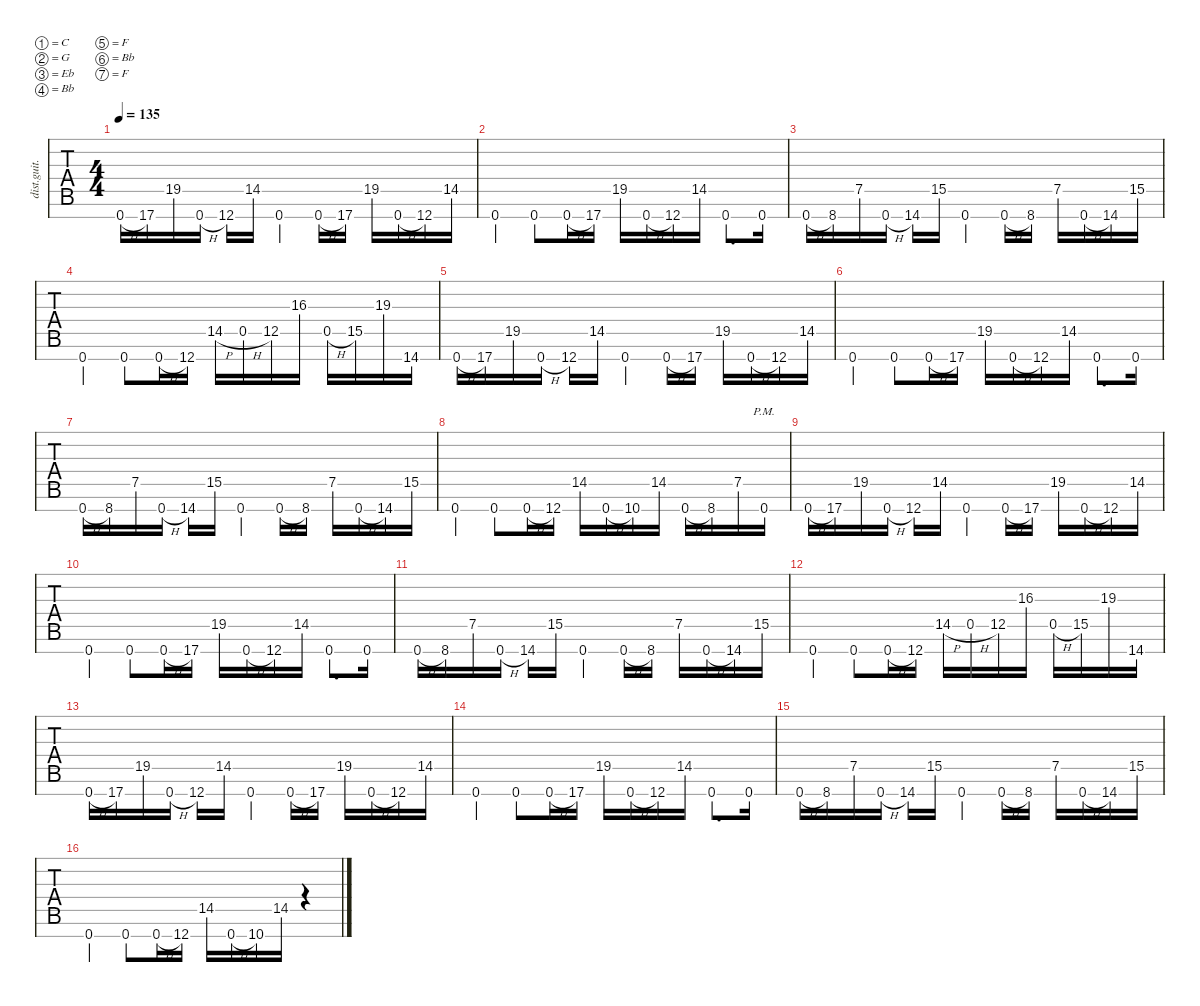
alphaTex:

\defaultSystemsLayout 4
\hideDynamics
\bracketExtendMode nobrackets
\track ("Lead" "dist.guit.") {instrument distortionguitar}
\staff {tabs}
\tuning (C4 G3 Eb3 Bb2 F2 Bb1 F1)
\ts (4 4)
\beaming (8 2 2 2 2)
\tempo 135
\clef g2
\ks c
0.7{h}.16{dy mf instrument distortionguitar beam Up} 17.7{acc #}.16{beam Up} 19.5.16{beam Up} 0.7{h}.16{beam Up} 12.7.16{beam Up} 14.5.16{beam Up} 0.7.4{beam Up} 0.7{h}.16{beam Up} 17.7{acc #}.16{beam Up} 19.5.16{beam Up} 0.7{h}.16{beam Up} 12.7.16{beam Up} 14.5.16{beam Up} |
0.7.4{beam Up} 0.7.8{beam Up} 0.7{h}.16{beam Up} 17.7{acc #}.16{beam Up} 19.5.16{beam Up} 0.7{h}.16{beam Up} 12.7.16{beam Up} 14.5.16{beam Up} 0.7.8{d beam Up} 0.7.16{beam Up} |
0.7{h}.16{beam Up} 8.7{acc #}.16{beam Up} 7.5.16{beam Up} 0.7{h}.16{beam Up} 14.7.16{beam Up} 15.5{acc #}.16{beam Up} 0.7.4{beam Up} 0.7{h}.16{beam Up} 8.7{acc #}.16{beam Up} 7.5.16{beam Up} 0.7{h}.16{beam Up} 14.7.16{beam Up} 15.5{acc #}.16{beam Up} |
0.7.4{beam Up} 0.7.8{beam Up} 0.7{h}.16{beam Up} 12.7.16{beam Up} 14.5{h}.16{beam Up} 0.5{h}.16{beam Up} 12.5.16{beam Up} 16.3.16{beam Up} 0.5{h}.16{beam Up} 15.5{acc #}.16{beam Up} 19.3{acc #}.16{beam Up} 14.7.16{beam Up} |
0.7{h}.16{beam Up} 17.7{acc #}.16{beam Up} 19.5.16{beam Up} 0.7{h}.16{beam Up} 12.7.16{beam Up} 14.5.16{beam Up} 0.7.4{beam Up} 0.7{h}.16{beam Up} 17.7{acc #}.16{beam Up} 19.5.16{beam Up} 0.7{h}.16{beam Up} 12.7.16{beam Up} 14.5.16{beam Up} |
0.7.4{beam Up} 0.7.8{beam Up} 0.7{h}.16{beam Up} 17.7{acc #}.16{beam Up} 19.5.16{beam Up} 0.7{h}.16{beam Up} 12.7.16{beam Up} 14.5.16{beam Up} 0.7.8{d beam Up} 0.7.16{beam Up} |
0.7{h}.16{beam Up} 8.7{acc #}.16{beam Up} 7.5.16{beam Up} 0.7{h}.16{beam Up} 14.7.16{beam Up} 15.5{acc #}.16{beam Up} 0.7.4{beam Up} 0.7{h}.16{beam Up} 8.7{acc #}.16{beam Up} 7.5.16{beam Up} 0.7{h}.16{beam Up} 14.7.16{beam Up} 15.5{acc #}.16{beam Up} |
0.7.4{beam Up} 0.7.8{beam Up} 0.7{h}.16{beam Up} 12.7.16{beam Up} 14.5.16{beam Up} 0.7{h}.16{beam Up} 10.7{acc #}.16{beam Up} 14.5.16{beam Up} 0.7{h}.16{beam Up} 8.7{acc #}.16{beam Up} 7.5.16{beam Up} 0.7{pm}.16{beam Up} |
0.7{h}.16{beam Up} 17.7{acc #}.16{beam Up} 19.5.16{beam Up} 0.7{h}.16{beam Up} 12.7.16{beam Up} 14.5.16{beam Up} 0.7.4{beam Up} 0.7{h}.16{beam Up} 17.7{acc #}.16{beam Up} 19.5.16{beam Up} 0.7{h}.16{beam Up} 12.7.16{beam Up} 14.5.16{beam Up} |
0.7.4{beam Up} 0.7.8{beam Up} 0.7{h}.16{beam Up} 17.7{acc #}.16{beam Up} 19.5.16{beam Up} 0.7{h}.16{beam Up} 12.7.16{beam Up} 14.5.16{beam Up} 0.7.8{d beam Up} 0.7.16{beam Up} |
0.7{h}.16{beam Up} 8.7{acc #}.16{beam Up} 7.5.16{beam Up} 0.7{h}.16{beam Up} 14.7.16{beam Up} 15.5{acc #}.16{beam Up} 0.7.4{beam Up} 0.7{h}.16{beam Up} 8.7{acc #}.16{beam Up} 7.5.16{beam Up} 0.7{h}.16{beam Up} 14.7.16{beam Up} 15.5{acc #}.16{beam Up} |
0.7.4{beam Up} 0.7.8{beam Up} 0.7{h}.16{beam Up} 12.7.16{beam Up} 14.5{h}.16{beam Up} 0.5{h}.16{beam Up} 12.5.16{beam Up} 16.3.16{beam Up} 0.5{h}.16{beam Up} 15.5{acc #}.16{beam Up} 19.3{acc #}.16{beam Up} 14.7.16{beam Up} |
0.7{h}.16{beam Up} 17.7{acc #}.16{beam Up} 19.5.16{beam Up} 0.7{h}.16{beam Up} 12.7.16{beam Up} 14.5.16{beam Up} 0.7.4{beam Up} 0.7{h}.16{beam Up} 17.7{acc #}.16{beam Up} 19.5.16{beam Up} 0.7{h}.16{beam Up} 12.7.16{beam Up} 14.5.16{beam Up} |
0.7.4{beam Up} 0.7.8{beam Up} 0.7{h}.16{beam Up} 17.7{acc #}.16{beam Up} 19.5.16{beam Up} 0.7{h}.16{beam Up} 12.7.16{beam Up} 14.5.16{beam Up} 0.7.8{d beam Up} 0.7.16{beam Up} |
0.7{h}.16{beam Up} 8.7{acc #}.16{beam Up} 7.5.16{beam Up} 0.7{h}.16{beam Up} 14.7.16{beam Up} 15.5{acc #}.16{beam Up} 0.7.4{beam Up} 0.7{h}.16{beam Up} 8.7{acc #}.16{beam Up} 7.5.16{beam Up} 0.7{h}.16{beam Up} 14.7.16{beam Up} 15.5{acc #}.16{beam Up} |
0.7.4{beam Up} 0.7.8{beam Up} 0.7{h}.16{beam Up} 12.7.16{beam Up} 14.5.16{beam Up} 0.7{h}.16{beam Up} 10.7{acc #}.16{beam Up} 14.5.16{beam Up} r.4{beam Down}
